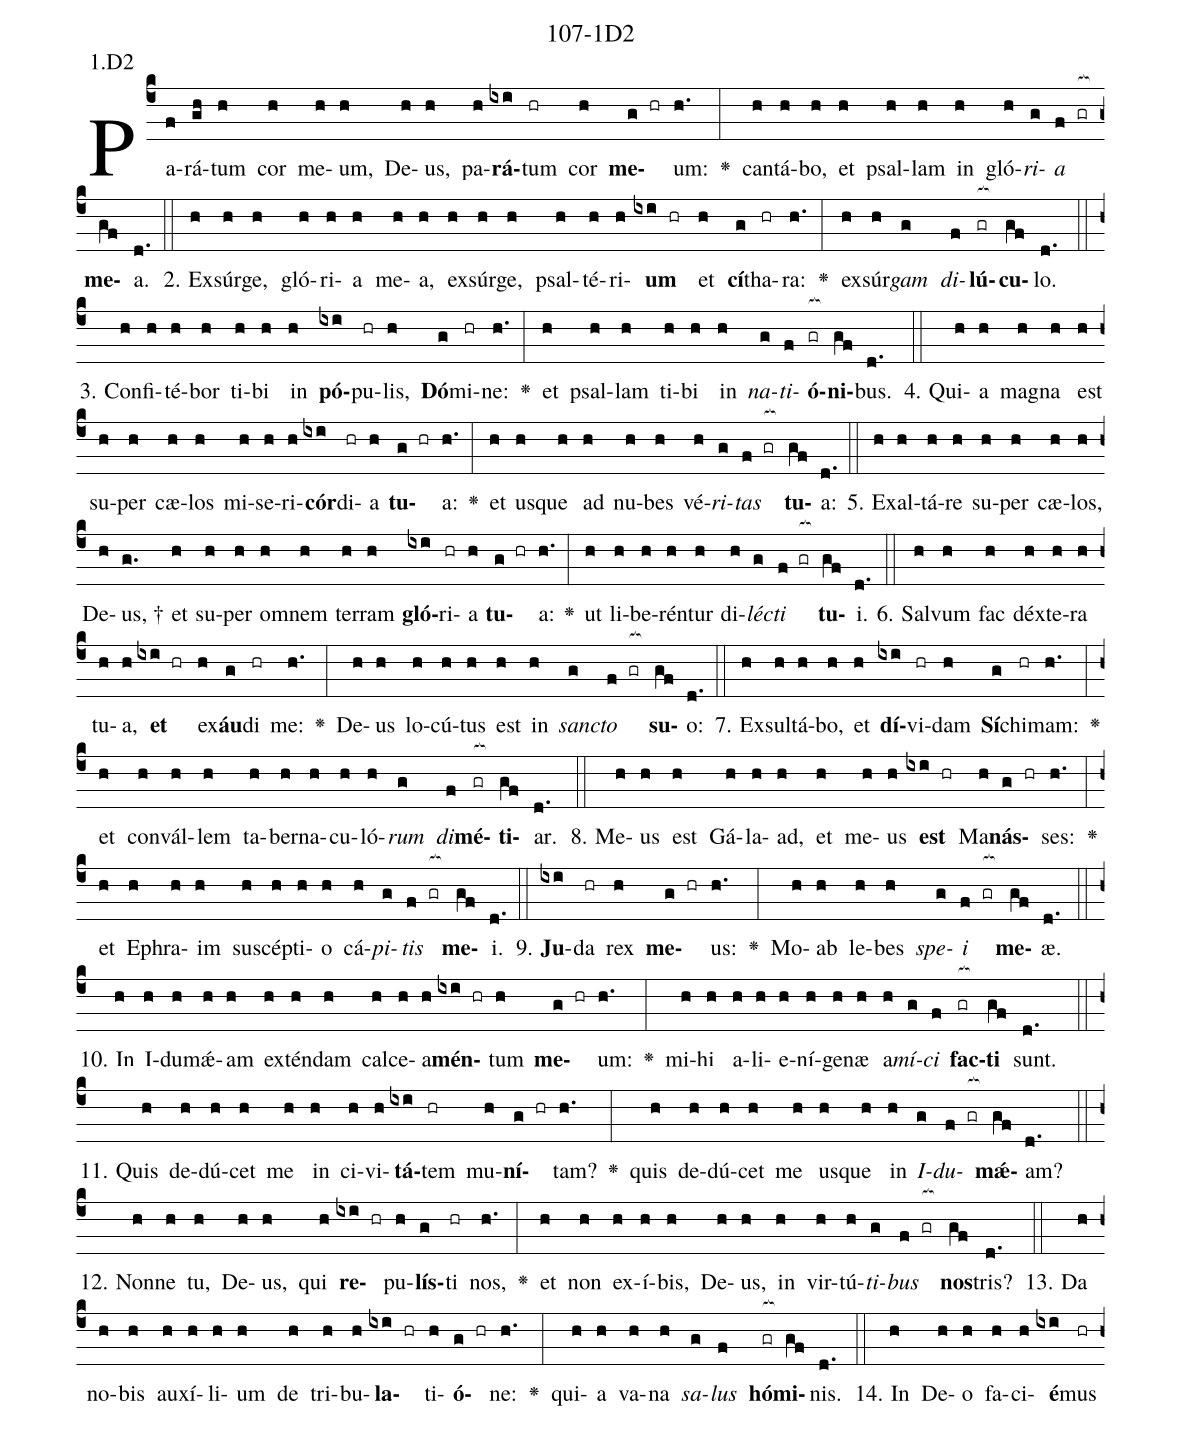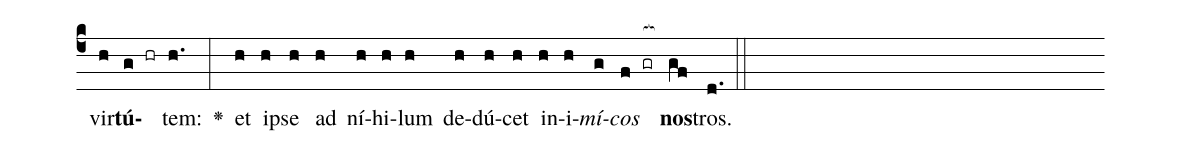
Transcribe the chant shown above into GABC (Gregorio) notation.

name: 107-1D2;
annotation: 1.D2;
%%
(c4)Pa(f)rá(gh)tum(h) cor(h) me(h)um,(h) De(h)us,(h) pa(h)<b>rá</b>(ixi)tum(hr) cor(h) <b>me</b>(g hr)um:(h.) <v>\greheightstar</v>(:) can(h)tá(h)bo,(h) et(h) psal(h)lam(h) in(h) gló(h)<i>ri</i>(g)<i>a</i>(f gr[ocb:1{]) <b>me</b>(gf[ocb:0}])a.(d.) (::)
2. Ex(h)súr(h)ge,(h) gló(h)ri(h)a(h) me(h)a,(h) ex(h)súr(h)ge,(h) psal(h)té(h)ri(h)<b>um</b>(ixi hr) et(h) <b>cí</b>(g)tha(hr)ra:(h.) <v>\greheightstar</v>(:) ex(h)súr(h)<i>gam</i>(g) <i>di</i>(f)<b>lú</b>(gr[ocb:1{])<b>cu</b>(gf[ocb:0}])lo.(d.) (::)
3. Con(h)fi(h)té(h)bor(h) ti(h)bi(h) in(h) <b>pó</b>(ixi)pu(hr)lis,(h) <b>Dó</b>(g)mi(hr)ne:(h.) <v>\greheightstar</v>(:) et(h) psal(h)lam(h) ti(h)bi(h) in(h) <i>na</i>(g)<i>ti</i>(f)<b>ó</b>(gr[ocb:1{])<b>ni</b>(gf[ocb:0}])bus.(d.) (::)
4. Qui(h)a(h) ma(h)gna(h) est(h) su(h)per(h) cæ(h)los(h) mi(h)se(h)ri(h)<b>cór</b>(ixi)di(hr)a(h) <b>tu</b>(g hr)a:(h.) <v>\greheightstar</v>(:) et(h) us(h)que(h) ad(h) nu(h)bes(h) vé(h)<i>ri</i>(g)<i>tas</i>(f gr[ocb:1{]) <b>tu</b>(gf[ocb:0}])a:(d.) (::)
5. Ex(h)al(h)tá(h)re(h) su(h)per(h) cæ(h)los,(h) De(h)us, †(g.) et(h) su(h)per(h) om(h)nem(h) ter(h)ram(h) <b>gló</b>(ixi)ri(hr)a(h) <b>tu</b>(g hr)a:(h.) <v>\greheightstar</v>(:) ut(h) li(h)be(h)rén(h)tur(h) di(h)<i>léc</i>(g)<i>ti</i>(f gr[ocb:1{]) <b>tu</b>(gf[ocb:0}])i.(d.) (::)
6. Sal(h)vum(h) fac(h) déx(h)te(h)ra(h) tu(h)a,(h) <b>et</b>(ixi hr) ex(h)<b>áu</b>(g)di(hr) me:(h.) <v>\greheightstar</v>(:) De(h)us(h) lo(h)cú(h)tus(h) est(h) in(h) <i>sanc</i>(g)<i>to</i>(f gr[ocb:1{]) <b>su</b>(gf[ocb:0}])o:(d.) (::)
7. Ex(h)sul(h)tá(h)bo,(h) et(h) <b>dí</b>(ixi)vi(hr)dam(h) <b>Sí</b>(g)chi(hr)mam:(h.) <v>\greheightstar</v>(:) et(h) con(h)vál(h)lem(h) ta(h)ber(h)na(h)cu(h)ló(h)<i>rum</i>(g) <i>di</i>(f)<b>mé</b>(gr[ocb:1{])<b>ti</b>(gf[ocb:0}])ar.(d.) (::)
8. Me(h)us(h) est(h) Gá(h)la(h)ad,(h) et(h) me(h)us(h) <b>est</b>(ixi hr) Ma(h)<b>nás</b>(g hr)ses:(h.) <v>\greheightstar</v>(:) et(h) E(h)phra(h)im(h) su(h)scép(h)ti(h)o(h) cá(h)<i>pi</i>(g)<i>tis</i>(f gr[ocb:1{]) <b>me</b>(gf[ocb:0}])i.(d.) (::)
9. <b>Ju</b>(ixi)da(hr) rex(h) <b>me</b>(g hr)us:(h.) <v>\greheightstar</v>(:) Mo(h)ab(h) le(h)bes(h) <i>spe</i>(g)<i>i</i>(f gr[ocb:1{]) <b>me</b>(gf[ocb:0}])æ.(d.) (::)
10. In(h) I(h)du(h)mǽ(h)am(h) ex(h)tén(h)dam(h) cal(h)ce(h)a(h)<b>mén</b>(ixi hr)tum(h) <b>me</b>(g hr)um:(h.) <v>\greheightstar</v>(:) mi(h)hi(h) a(h)li(h)e(h)ní(h)ge(h)næ(h) a(h)<i>mí</i>(g)<i>ci</i>(f) <b>fac</b>(gr[ocb:1{])<b>ti</b>(gf[ocb:0}]) sunt.(d.) (::)
11. Quis(h) de(h)dú(h)cet(h) me(h) in(h) ci(h)vi(h)<b>tá</b>(ixi)tem(hr) mu(h)<b>ní</b>(g hr)tam?(h.) <v>\greheightstar</v>(:) quis(h) de(h)dú(h)cet(h) me(h) us(h)que(h) in(h) <i>I</i>(g)<i>du</i>(f gr[ocb:1{])<b>mǽ</b>(gf[ocb:0}])am?(d.) (::)
12. Non(h)ne(h) tu,(h) De(h)us,(h) qui(h) <b>re</b>(ixi hr)pu(h)<b>lís</b>(g)ti(hr) nos,(h.) <v>\greheightstar</v>(:) et(h) non(h) ex(h)í(h)bis,(h) De(h)us,(h) in(h) vir(h)tú(h)<i>ti</i>(g)<i>bus</i>(f gr[ocb:1{]) <b>nos</b>(gf[ocb:0}])tris?(d.) (::)
13. Da(h) no(h)bis(h) au(h)xí(h)li(h)um(h) de(h) tri(h)bu(h)<b>la</b>(ixi hr)ti(h)<b>ó</b>(g hr)ne:(h.) <v>\greheightstar</v>(:) qui(h)a(h) va(h)na(h) <i>sa</i>(g)<i>lus</i>(f) <b>hó</b>(gr[ocb:1{])<b>mi</b>(gf[ocb:0}])nis.(d.) (::)
14. In(h) De(h)o(h) fa(h)ci(h)<b>é</b>(ixi)mus(hr) vir(h)<b>tú</b>(g hr)tem:(h.) <v>\greheightstar</v>(:) et(h) ip(h)se(h) ad(h) ní(h)hi(h)lum(h) de(h)dú(h)cet(h) in(h)i(h)<i>mí</i>(g)<i>cos</i>(f gr[ocb:1{]) <b>nos</b>(gf[ocb:0}])tros.(d.) (::)
